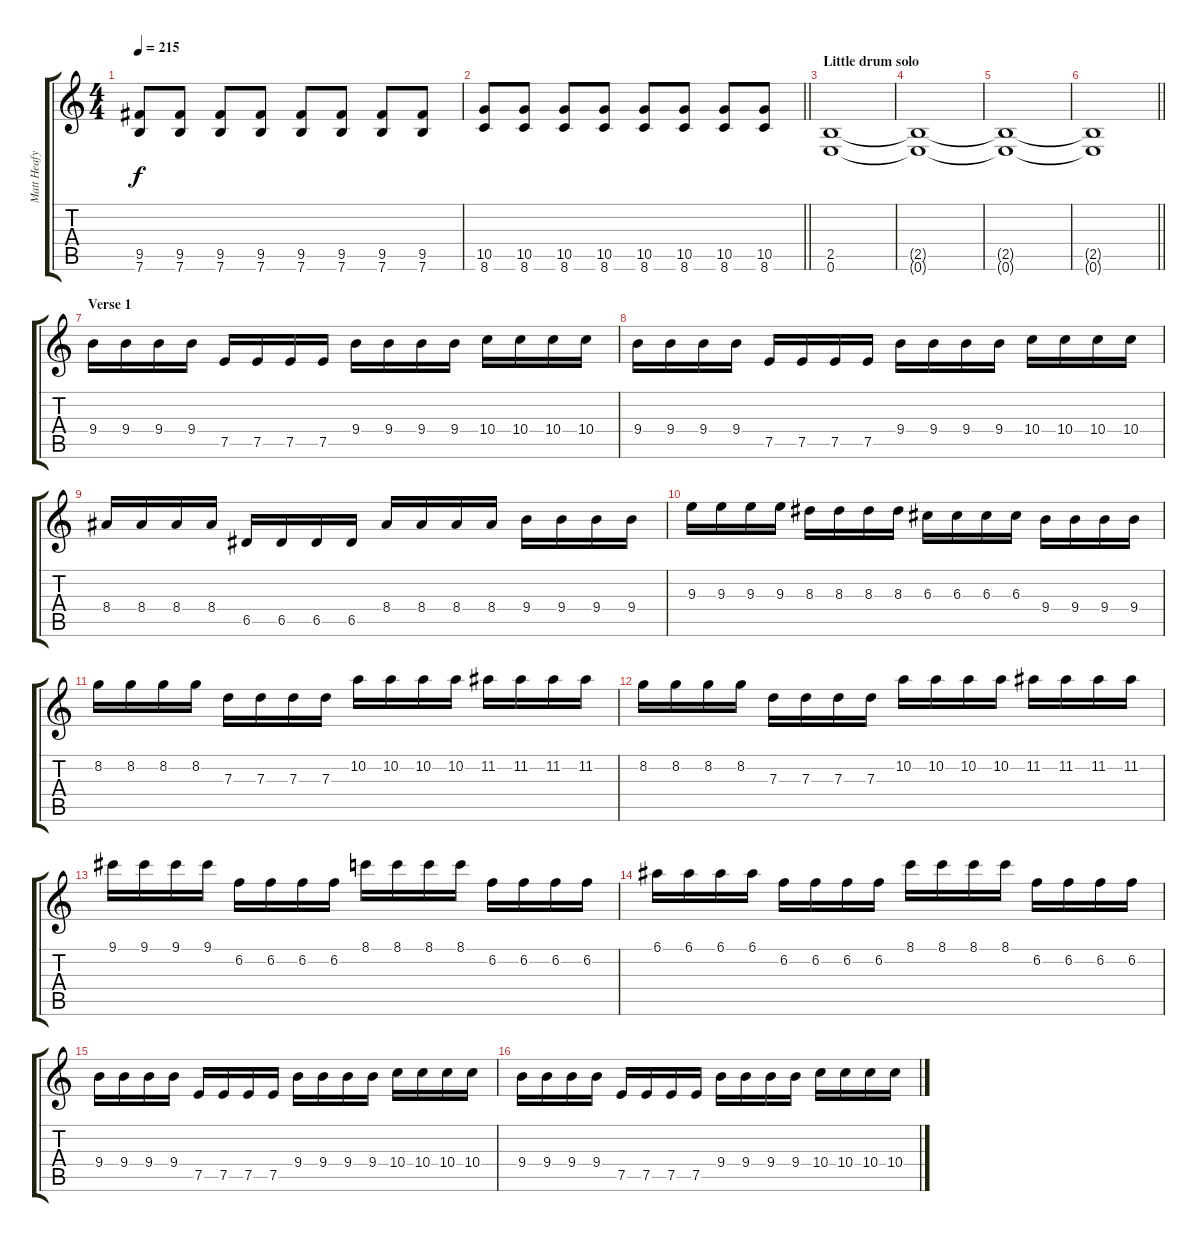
\track ("Matt Heafy (Trivium)" "Matt Heafy") {instrument distortionguitar}
\staff {score tabs}
\tuning (E4 B3 G3 D3 A2 E2) {hide}
\ts (4 4)
\tempo 215
\clef g2
\ks c
(9.5 7.6).8{dy f} (9.5 7.6).8 (9.5 7.6).8 (9.5 7.6).8 (9.5 7.6).8 (9.5 7.6).8 (9.5 7.6).8 (9.5 7.6).8 |
\barLineRight lightlight
(10.5 8.6).8 (10.5 8.6).8 (10.5 8.6).8 (10.5 8.6).8 (10.5 8.6).8 (10.5 8.6).8 (10.5 8.6).8 (10.5 8.6).8 |
\section ("" "Little drum solo")
(2.5 0.6).1 |
(2.5{t} 0.6{t}).1 |
(2.5{t} 0.6{t}).1 |
\barLineRight lightlight
(2.5{t} 0.6{t}).1 |
\section ("" "Verse 1")
9.4.16{volume 15} 9.4.16 9.4.16 9.4.16 7.5.16 7.5.16 7.5.16 7.5.16 9.4.16 9.4.16 9.4.16 9.4.16 10.4.16 10.4.16 10.4.16 10.4.16 |
9.4.16 9.4.16 9.4.16 9.4.16 7.5.16 7.5.16 7.5.16 7.5.16 9.4.16 9.4.16 9.4.16 9.4.16 10.4.16 10.4.16 10.4.16 10.4.16 |
8.4.16 8.4.16 8.4.16 8.4.16 6.5.16 6.5.16 6.5.16 6.5.16 8.4.16 8.4.16 8.4.16 8.4.16 9.4.16 9.4.16 9.4.16 9.4.16 |
9.3.16 9.3.16 9.3.16 9.3.16 8.3.16 8.3.16 8.3.16 8.3.16 6.3.16 6.3.16 6.3.16 6.3.16 9.4.16 9.4.16 9.4.16 9.4.16 |
8.2.16 8.2.16 8.2.16 8.2.16 7.3.16 7.3.16 7.3.16 7.3.16 10.2.16 10.2.16 10.2.16 10.2.16 11.2.16 11.2.16 11.2.16 11.2.16 |
8.2.16 8.2.16 8.2.16 8.2.16 7.3.16 7.3.16 7.3.16 7.3.16 10.2.16 10.2.16 10.2.16 10.2.16 11.2.16 11.2.16 11.2.16 11.2.16 |
9.1.16 9.1.16 9.1.16 9.1.16 6.2.16 6.2.16 6.2.16 6.2.16 8.1.16 8.1.16 8.1.16 8.1.16 6.2.16 6.2.16 6.2.16 6.2.16 |
6.1.16 6.1.16 6.1.16 6.1.16 6.2.16 6.2.16 6.2.16 6.2.16 8.1.16 8.1.16 8.1.16 8.1.16 6.2.16 6.2.16 6.2.16 6.2.16 |
9.4.16 9.4.16 9.4.16 9.4.16 7.5.16 7.5.16 7.5.16 7.5.16 9.4.16 9.4.16 9.4.16 9.4.16 10.4.16 10.4.16 10.4.16 10.4.16 |
9.4.16 9.4.16 9.4.16 9.4.16 7.5.16 7.5.16 7.5.16 7.5.16 9.4.16 9.4.16 9.4.16 9.4.16 10.4.16 10.4.16 10.4.16 10.4.16
